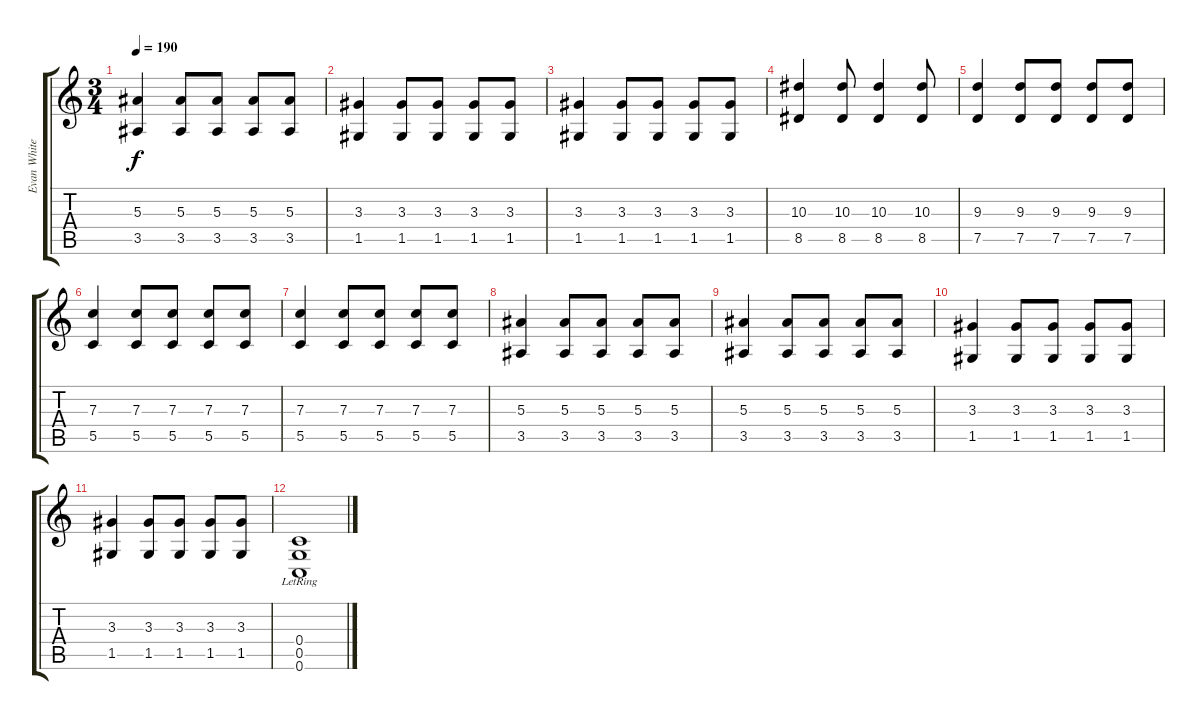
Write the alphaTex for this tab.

\track ("Evan White" "Evan White") {instrument distortionguitar}
\staff {score tabs}
\tuning (D4 A3 F3 C3 G2 C2) {hide}
\ts (3 4)
\tempo 190
\clef g2
\ks c
(5.3 3.5).4{dy f} (5.3 3.5).8 (5.3 3.5).8 (5.3 3.5).8 (5.3 3.5).8 |
(3.3 1.5).4 (3.3 1.5).8 (3.3 1.5).8 (3.3 1.5).8 (3.3 1.5).8 |
(3.3 1.5).4 (3.3 1.5).8 (3.3 1.5).8 (3.3 1.5).8 (3.3 1.5).8 |
(10.3 8.5).4 (10.3 8.5).8 (10.3 8.5).4 (10.3 8.5).8 |
(9.3 7.5).4 (9.3 7.5).8 (9.3 7.5).8 (9.3 7.5).8 (9.3 7.5).8 |
(7.3 5.5).4 (7.3 5.5).8 (7.3 5.5).8 (7.3 5.5).8 (7.3 5.5).8 |
(7.3 5.5).4 (7.3 5.5).8 (7.3 5.5).8 (7.3 5.5).8 (7.3 5.5).8 |
(5.3 3.5).4 (5.3 3.5).8 (5.3 3.5).8 (5.3 3.5).8 (5.3 3.5).8 |
(5.3 3.5).4 (5.3 3.5).8 (5.3 3.5).8 (5.3 3.5).8 (5.3 3.5).8 |
(3.3 1.5).4 (3.3 1.5).8 (3.3 1.5).8 (3.3 1.5).8 (3.3 1.5).8 |
(3.3 1.5).4 (3.3 1.5).8 (3.3 1.5).8 (3.3 1.5).8 (3.3 1.5).8 |
(0.4 0.5 0.6{lr}).1
